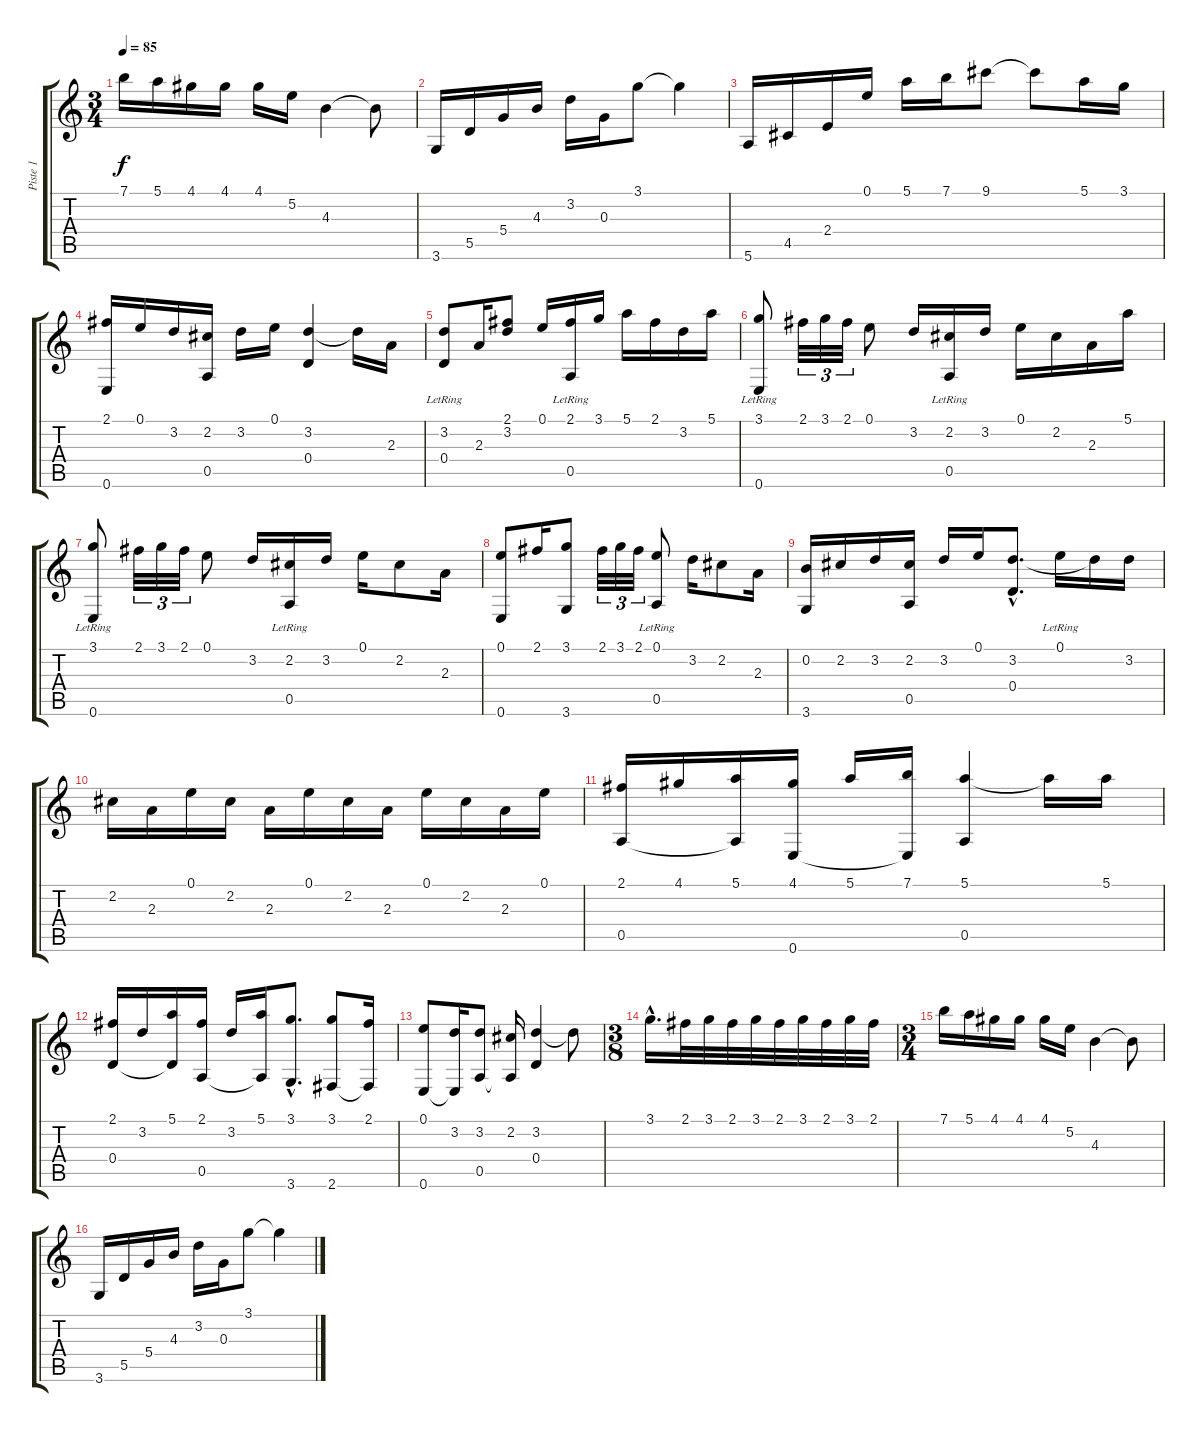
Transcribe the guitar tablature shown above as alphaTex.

\track ("Piste 1" "Piste 1") {instrument acousticguitarnylon}
\staff {score tabs}
\tuning (E4 B3 G3 D3 A2 E2) {hide}
\ts (3 4)
\tempo 85
\clef g2
\ks c
7.1.16{dy f} 5.1.16 4.1.16 4.1.16 4.1.16 5.2.16 4.3.4 4.3{t}.8 |
3.6.16 5.5.16 5.4.16 4.3.16 3.2.16 0.3.16 3.1.8 3.1{t}.4 |
5.6.16 4.5.16 2.4.16 0.1.16 5.1.16 7.1.16 9.1.8 9.1{t}.8 5.1.16 3.1.16 |
(2.1 0.6).16 0.1.16 3.2.16 (2.2 0.5).16 3.2.16 0.1.16 (3.2 0.4).4 3.2{t}.16 2.3.16 |
(3.2 0.4{lr}).8 2.3.16 (2.1 3.2).8 0.1.16 (2.1 0.5{lr}).16 3.1.16 5.1.16 2.1.16 3.2.16 5.1.16 |
(3.1 0.6{lr}).8 2.1.32{tu (3 2)} 3.1.32{tu (3 2)} 2.1.32{tu (3 2)} 0.1.8 3.2.16 (2.2 0.5{lr}).16 3.2.16 0.1.16 2.2.16 2.3.16 5.1.16 |
(3.1 0.6{lr}).8 2.1.32{tu (3 2)} 3.1.32{tu (3 2)} 2.1.32{tu (3 2)} 0.1.8 3.2.16 (2.2 0.5{lr}).16 3.2.16 0.1.16 2.2.8 2.3.16 |
(0.1 0.6).8 2.1.16 (3.1 3.6).8 2.1.32{tu (3 2)} 3.1.32{tu (3 2)} 2.1.32{tu (3 2)} (0.1 0.5{lr}).8 3.2.16 2.2.8 2.3.16 |
(0.2 3.6).16 2.2.16 3.2.16 (2.2 0.5).16 3.2.16 0.1.16 (3.2{hac} 0.4{hac}).8{d} 0.1{lr}.16 3.2{t}.16 3.2.16 |
2.2.16 2.3.16 0.1.16 2.2.16 2.3.16 0.1.16 2.2.16 2.3.16 0.1.16 2.2.16 2.3.16 0.1.16 |
(2.1 0.5).16 4.1.16 (5.1 0.5{t}).16 (4.1 0.6).16 5.1.16 (7.1 0.6{t}).16 (5.1 0.5).4 5.1{t}.16 5.1.16 |
(2.1 0.4).16 3.2.16 (5.1 0.4{t}).16 (2.1 0.5).16 3.2.16 (5.1 0.5{t}).16 (3.1{hac} 3.6{hac}).8{d} (3.1 2.6).8 (2.1 2.6{t}).16 |
(0.1 0.6).8 (3.2 0.6{t}).16 (3.2 0.5).8 (2.2 0.5{t}).16 (3.2 0.4).4 3.2{t}.8 |
\ts (3 8)
3.1{hac}.16{d} 2.1.32 3.1.32 2.1.32 3.1.32 2.1.32 3.1.32 2.1.32 3.1.32 2.1.32 |
\ts (3 4)
7.1.16 5.1.16 4.1.16 4.1.16 4.1.16 5.2.16 4.3.4 4.3{t}.8 |
3.6.16 5.5.16 5.4.16 4.3.16 3.2.16 0.3.16 3.1.8 3.1{t}.4
